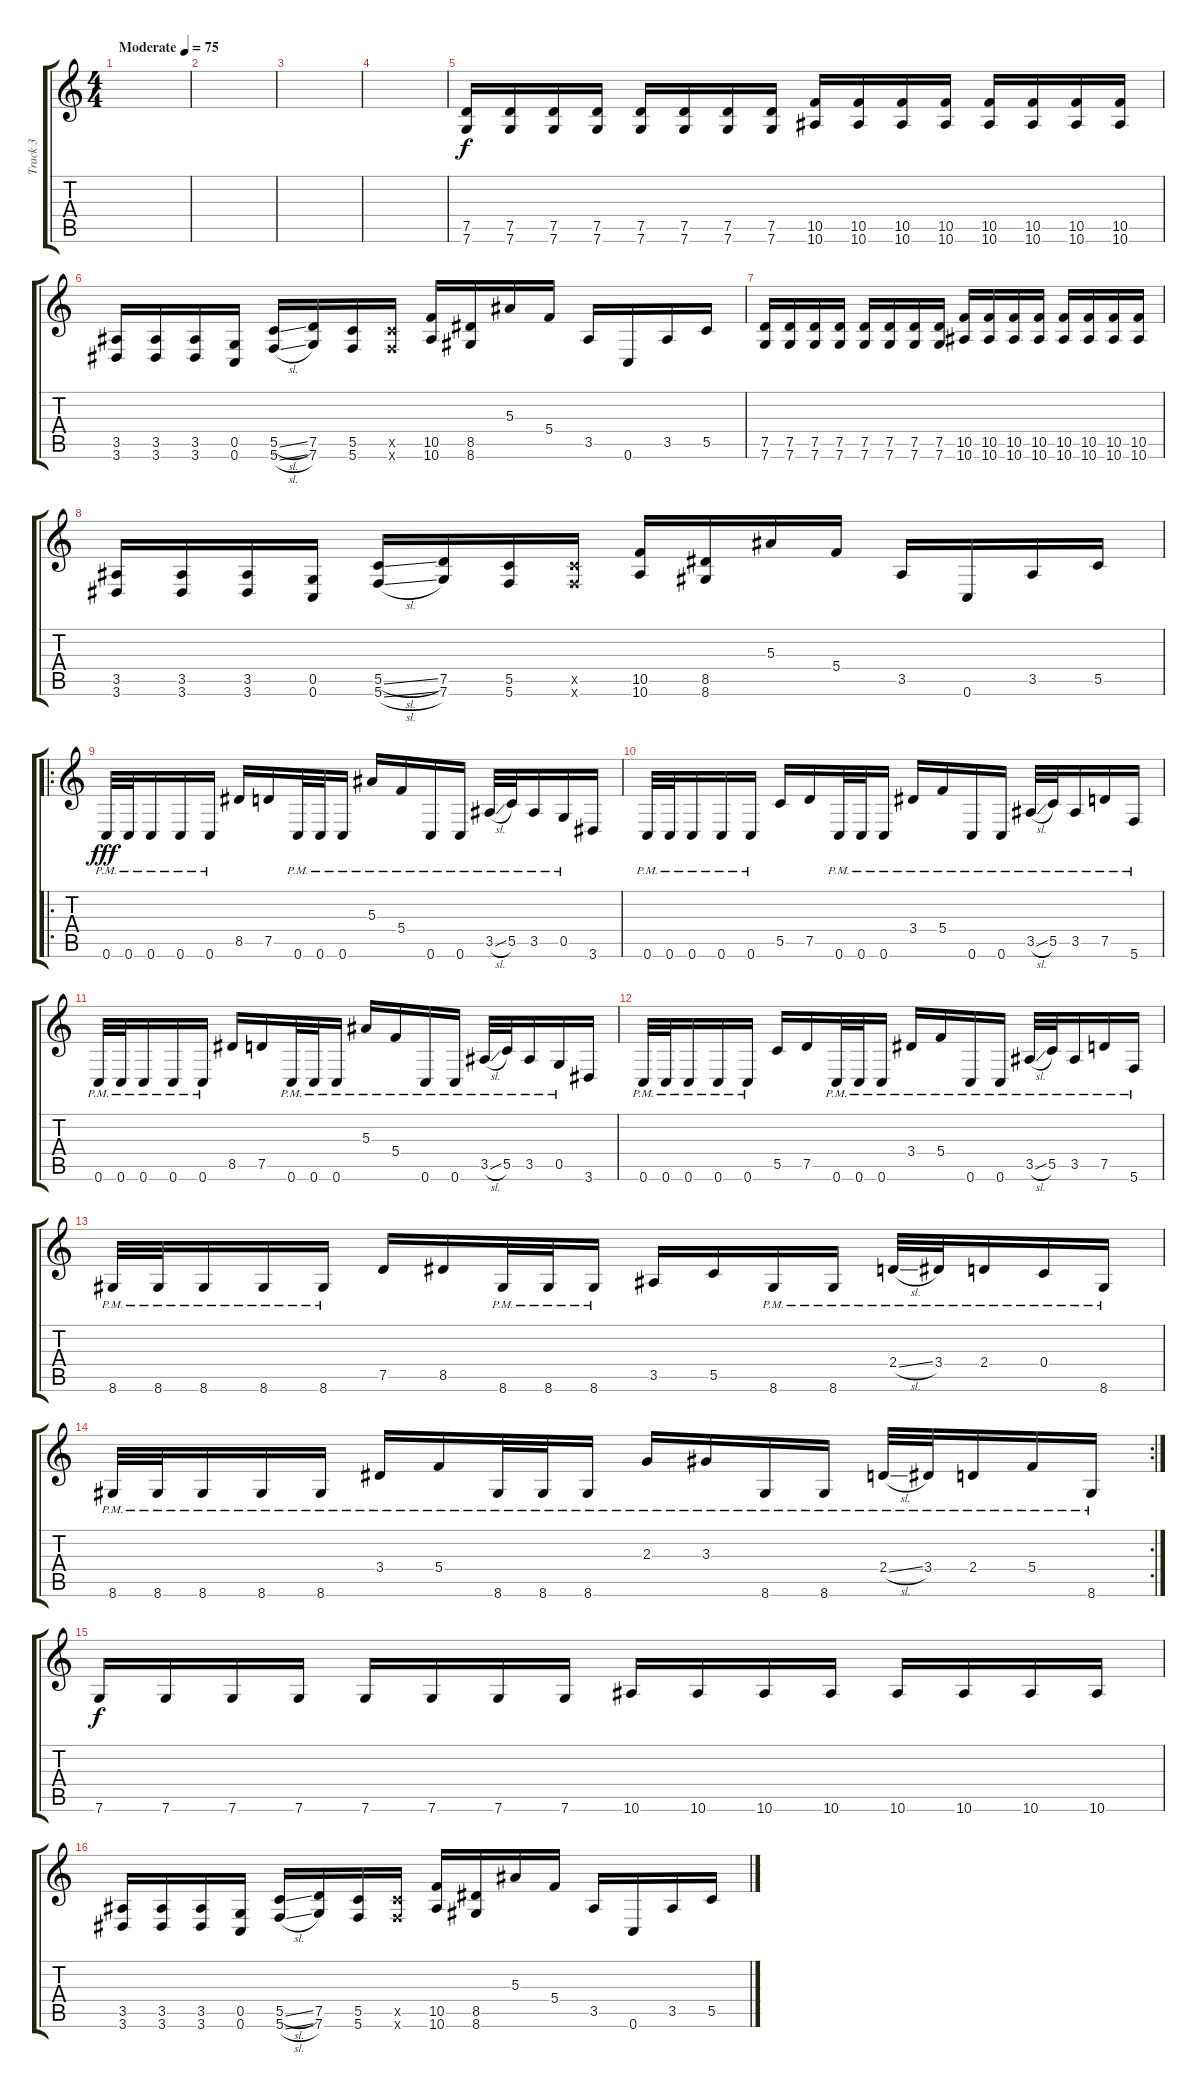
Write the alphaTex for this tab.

\track ("Track 3" "Track 3") {instrument distortionguitar}
\staff {score tabs}
\tuning (D4 A3 F3 C3 G2 C2) {hide}
\ts (4 4)
\tempo (75 "Moderate")
\clef g2
\ks c
|
|
|
|
(7.5 7.6).16 (7.5 7.6).16 (7.5 7.6).16 (7.5 7.6).16 (7.5 7.6).16 (7.5 7.6).16 (7.5 7.6).16 (7.5 7.6).16 (10.5 10.6).16 (10.5 10.6).16 (10.5 10.6).16 (10.5 10.6).16 (10.5 10.6).16 (10.5 10.6).16 (10.5 10.6).16 (10.5 10.6).16 |
(3.5 3.6).16 (3.5 3.6).16 (3.5 3.6).16 (0.5 0.6).16 (5.5{sl} 5.6{sl}).16 (7.5 7.6).16 (5.5 5.6).16 (5.5{x} 5.6{x}).16 (10.5 10.6).16 (8.5 8.6).16 5.3.16 5.4.16 3.5.16 0.6.16 3.5.16 5.5.16 |
(7.5 7.6).16 (7.5 7.6).16 (7.5 7.6).16 (7.5 7.6).16 (7.5 7.6).16 (7.5 7.6).16 (7.5 7.6).16 (7.5 7.6).16 (10.5 10.6).16 (10.5 10.6).16 (10.5 10.6).16 (10.5 10.6).16 (10.5 10.6).16 (10.5 10.6).16 (10.5 10.6).16 (10.5 10.6).16 |
(3.5 3.6).16 (3.5 3.6).16 (3.5 3.6).16 (0.5 0.6).16 (5.5{sl} 5.6{sl}).16 (7.5 7.6).16 (5.5 5.6).16 (5.5{x} 5.6{x}).16 (10.5 10.6).16 (8.5 8.6).16 5.3.16 5.4.16 3.5.16 0.6.16 3.5.16 5.5.16 |
\ro
0.6{pm}.32{dy fff} 0.6{pm}.32 0.6{pm}.16 0.6{pm}.16 0.6{pm}.16 8.5.16 7.5.16 0.6{pm}.32 0.6{pm}.32 0.6{pm}.16 5.3{pm}.16 5.4{pm}.16 0.6{pm}.16 0.6{pm}.16 3.5{sl pm}.32 5.5{pm}.32 3.5{pm}.16 0.5{pm}.16 3.6.16 |
0.6{pm}.32 0.6{pm}.32 0.6{pm}.16 0.6{pm}.16 0.6{pm}.16 5.5.16 7.5.16 0.6{pm}.32 0.6{pm}.32 0.6{pm}.16 3.4{pm}.16 5.4{pm}.16 0.6{pm}.16 0.6{pm}.16 3.5{sl pm}.32 5.5{pm}.32 3.5{pm}.16 7.5{pm}.16 5.6{pm}.16 |
0.6{pm}.32 0.6{pm}.32 0.6{pm}.16 0.6{pm}.16 0.6{pm}.16 8.5.16 7.5.16 0.6{pm}.32 0.6{pm}.32 0.6{pm}.16 5.3{pm}.16 5.4{pm}.16 0.6{pm}.16 0.6{pm}.16 3.5{sl pm}.32 5.5{pm}.32 3.5{pm}.16 0.5{pm}.16 3.6.16 |
0.6{pm}.32 0.6{pm}.32 0.6{pm}.16 0.6{pm}.16 0.6{pm}.16 5.5.16 7.5.16 0.6{pm}.32 0.6{pm}.32 0.6{pm}.16 3.4{pm}.16 5.4{pm}.16 0.6{pm}.16 0.6{pm}.16 3.5{sl pm}.32 5.5{pm}.32 3.5{pm}.16 7.5{pm}.16 5.6{pm}.16 |
8.6{pm}.32 8.6{pm}.32 8.6{pm}.16 8.6{pm}.16 8.6{pm}.16 7.5.16 8.5.16 8.6{pm}.32 8.6{pm}.32 8.6{pm}.16 3.5.16 5.5.16 8.6{pm}.16 8.6{pm}.16 2.4{sl pm}.32 3.4{pm}.32 2.4{pm}.16 0.4{pm}.16 8.6{pm}.16 |
\rc 2
8.6{pm}.32 8.6{pm}.32 8.6{pm}.16 8.6{pm}.16 8.6{pm}.16 3.4{pm}.16 5.4{pm}.16 8.6{pm}.32 8.6{pm}.32 8.6{pm}.16 2.3{pm}.16 3.3{pm}.16 8.6{pm}.16 8.6{pm}.16 2.4{sl pm}.32 3.4{pm}.32 2.4{pm}.16 5.4{pm}.16 8.6{pm}.16 |
7.6.16{dy f} 7.6.16 7.6.16 7.6.16 7.6.16 7.6.16 7.6.16 7.6.16 10.6.16 10.6.16 10.6.16 10.6.16 10.6.16 10.6.16 10.6.16 10.6.16 |
(3.5 3.6).16 (3.5 3.6).16 (3.5 3.6).16 (0.5 0.6).16 (5.5{sl} 5.6{sl}).16 (7.5 7.6).16 (5.5 5.6).16 (5.5{x} 5.6{x}).16 (10.5 10.6).16 (8.5 8.6).16 5.3.16 5.4.16 3.5.16 0.6.16 3.5.16 5.5.16
